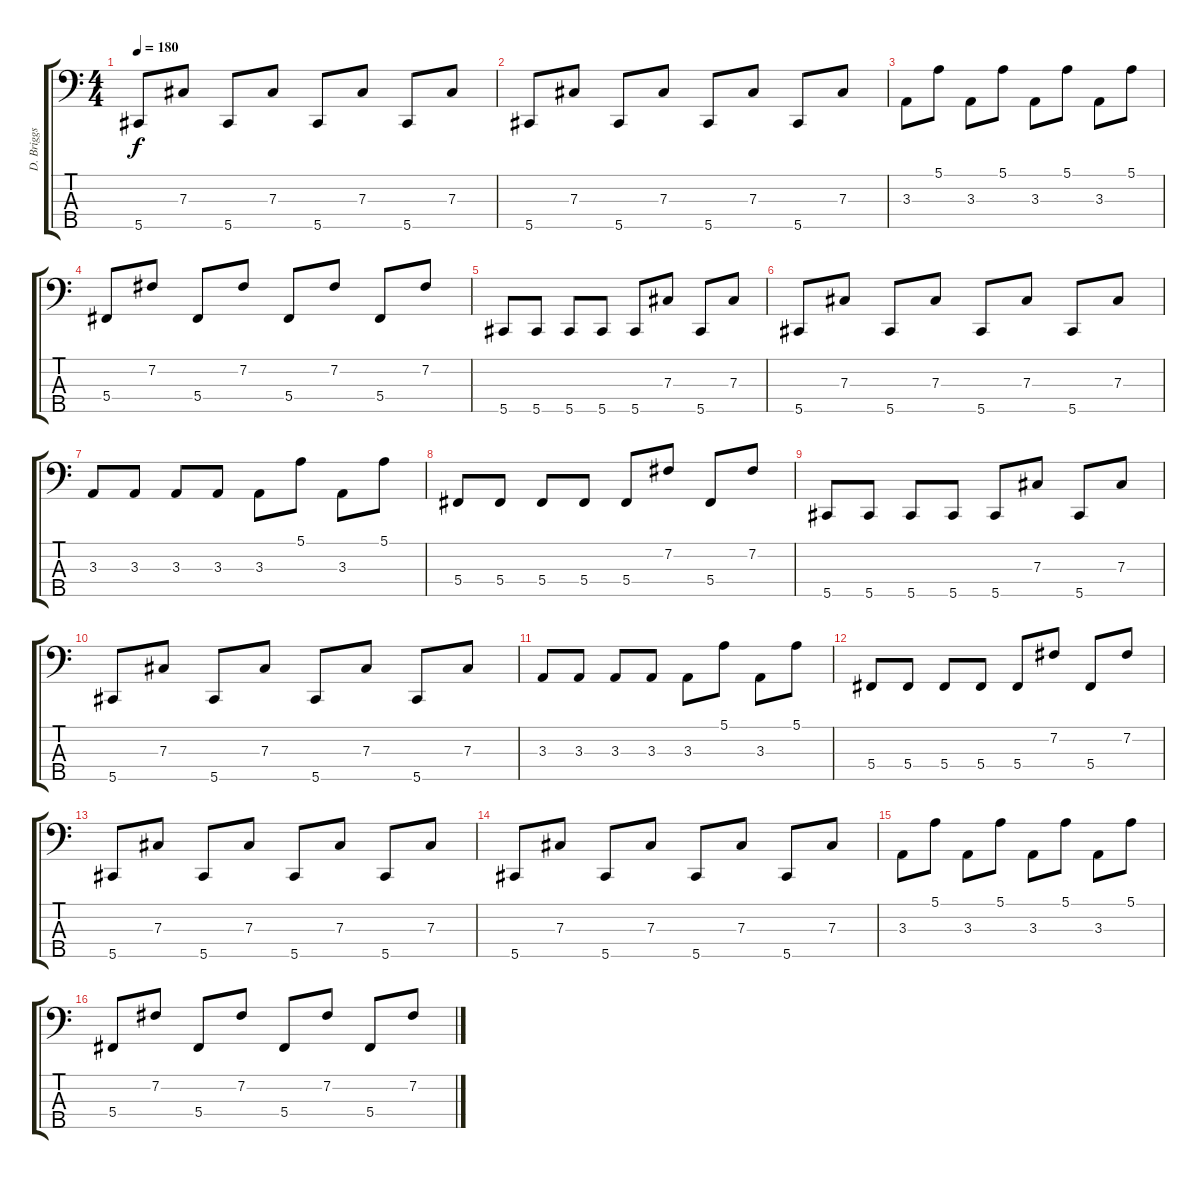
\track ("D. Briggs Bass" "D. Briggs ") {instrument electricbassfinger}
\staff {score tabs}
\tuning (E2 B1 Gb1 Db1 Ab0) {hide}
\ts (4 4)
\tempo 180
\clef f4
\ks c
5.5.8{dy f} 7.3.8 5.5.8 7.3.8 5.5.8 7.3.8 5.5.8 7.3.8 |
5.5.8 7.3.8 5.5.8 7.3.8 5.5.8 7.3.8 5.5.8 7.3.8 |
3.3.8 5.1.8 3.3.8 5.1.8 3.3.8 5.1.8 3.3.8 5.1.8 |
5.4.8 7.2.8 5.4.8 7.2.8 5.4.8 7.2.8 5.4.8 7.2.8 |
5.5.8 5.5.8 5.5.8 5.5.8 5.5.8 7.3.8 5.5.8 7.3.8 |
5.5.8 7.3.8 5.5.8 7.3.8 5.5.8 7.3.8 5.5.8 7.3.8 |
3.3.8 3.3.8 3.3.8 3.3.8 3.3.8 5.1.8 3.3.8 5.1.8 |
5.4.8 5.4.8 5.4.8 5.4.8 5.4.8 7.2.8 5.4.8 7.2.8 |
5.5.8 5.5.8 5.5.8 5.5.8 5.5.8 7.3.8 5.5.8 7.3.8 |
5.5.8 7.3.8 5.5.8 7.3.8 5.5.8 7.3.8 5.5.8 7.3.8 |
3.3.8 3.3.8 3.3.8 3.3.8 3.3.8 5.1.8 3.3.8 5.1.8 |
5.4.8 5.4.8 5.4.8 5.4.8 5.4.8 7.2.8 5.4.8 7.2.8 |
5.5.8 7.3.8 5.5.8 7.3.8 5.5.8 7.3.8 5.5.8 7.3.8 |
5.5.8 7.3.8 5.5.8 7.3.8 5.5.8 7.3.8 5.5.8 7.3.8 |
3.3.8 5.1.8 3.3.8 5.1.8 3.3.8 5.1.8 3.3.8 5.1.8 |
5.4.8 7.2.8 5.4.8 7.2.8 5.4.8 7.2.8 5.4.8 7.2.8
